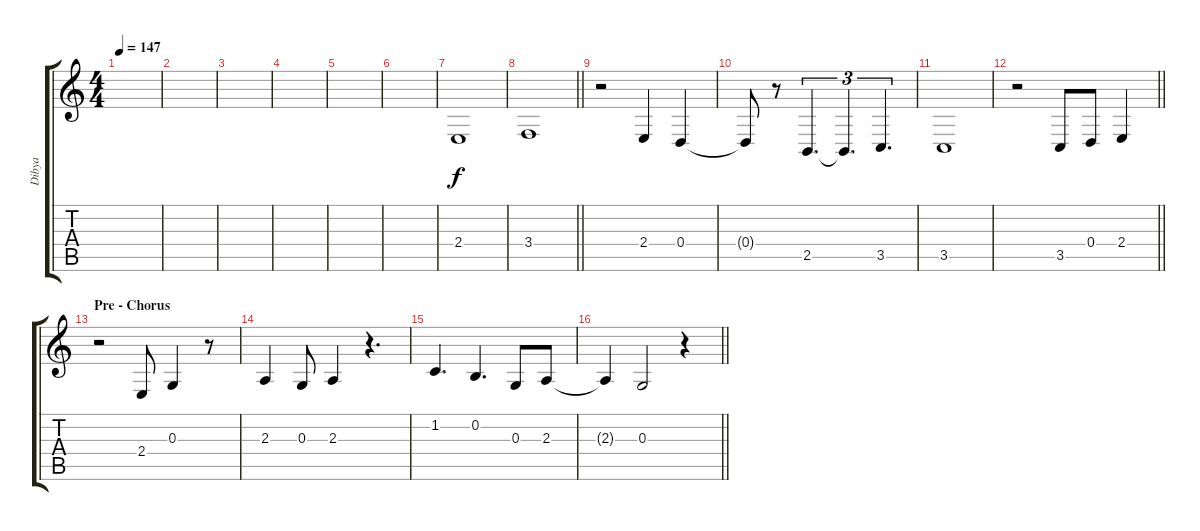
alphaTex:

\track ("Dibya" "Dibya") {instrument lead2sawtooth}
\staff {score tabs}
\tuning (E4 B3 G3 D3 A2 E2) {hide}
\ts (4 4)
\tempo 147
\clef g2
\ks c
|
|
|
|
|
|
2.4.1 |
\barLineRight lightlight
3.4.1 |
r.2 2.4.4 0.4.4 |
0.4{t}.8 r.8 2.5.4{d tu (3 2)} 2.5{t}.4{d tu (3 2)} 3.5.4{d tu (3 2)} |
3.5.1 |
\barLineRight lightlight
r.2 3.5.8 0.4.8 2.4.4 |
\section ("" "Pre - Chorus")
r.2 2.4.8 0.3.4 r.8 |
2.3.4 0.3.8 2.3.4 r.4{d} |
1.2.4{d} 0.2.4{d} 0.3.8 2.3.8 |
\barLineRight lightlight
2.3{t}.4 0.3.2 r.4
